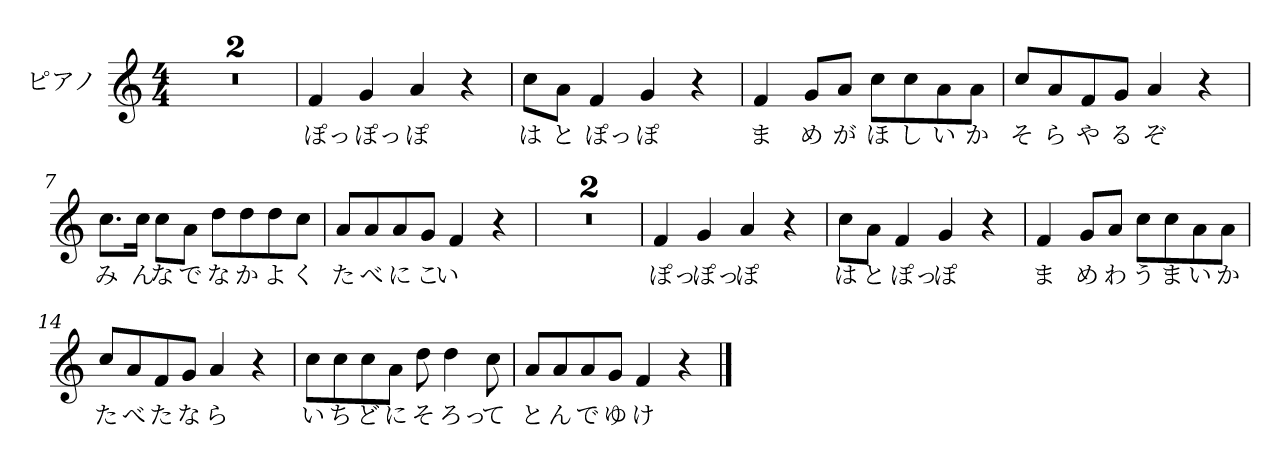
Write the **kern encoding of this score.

**kern	**text
*part1	*part1
*staff1	*staff1
*I"ピアノ	*
*clefG2	*
*k[]	*
*M4/4	*
*MM102	*
=1	=1
1r	.
=2	=2
1r	.
=3	=3
!	!LO:LY:b
4f/	ぽっ
!	!LO:LY:b
4g/	ぽっ
!	!LO:LY:b
4a/	ぽ
4r	.
=4	=4
!	!LO:LY:b
8cc\L	は
!	!LO:LY:b
8a\J	と
!	!LO:LY:b
4f/	ぽっ
!	!LO:LY:b
4g/	ぽ
4r	.
=5	=5
!	!LO:LY:b
4f/	ま
!	!LO:LY:b
8g/L	め
!	!LO:LY:b
8a/J	が
!	!LO:LY:b
8cc\L	ほ
!	!LO:LY:b
8cc\	し
!	!LO:LY:b
8a\	い
!	!LO:LY:b
8a\J	か
=6	=6
!	!LO:LY:b
8cc/L	そ
!	!LO:LY:b
8a/	ら
!	!LO:LY:b
8f/	や
!	!LO:LY:b
8g/J	る
!	!LO:LY:b
4a/	ぞ
4r	.
=7	=7
!	!LO:LY:b
8.cc\L	み
!	!LO:LY:b
16cc\Jk	ん
!	!LO:LY:b
8cc\L	な
!	!LO:LY:b
8a\J	で
!	!LO:LY:b
8dd\L	な
!	!LO:LY:b
8dd\	か
!	!LO:LY:b
8dd\	よ
!	!LO:LY:b
8cc\J	く
!!LO:LB:g=z
=8	=8
!	!LO:LY:b
8a/L	た
!	!LO:LY:b
8a/	べ
!	!LO:LY:b
8a/	に
!	!LO:LY:b
8g/J	こ
!	!LO:LY:b
4f/	い
4r	.
=9	=9
1r	.
=10	=10
1r	.
=11	=11
!	!LO:LY:b
4f/	ぽっ
!	!LO:LY:b
4g/	ぽっ
!	!LO:LY:b
4a/	ぽ
4r	.
=12	=12
!	!LO:LY:b
8cc\L	は
!	!LO:LY:b
8a\J	と
!	!LO:LY:b
4f/	ぽっ
!	!LO:LY:b
4g/	ぽ
4r	.
=13	=13
!	!LO:LY:b
4f/	ま
!	!LO:LY:b
8g/L	め
!	!LO:LY:b
8a/J	わ
!	!LO:LY:b
8cc\L	う
!	!LO:LY:b
8cc\	ま
!	!LO:LY:b
8a\	い
!	!LO:LY:b
8a\J	か
=14	=14
!	!LO:LY:b
8cc/L	た
!	!LO:LY:b
8a/	べ
!	!LO:LY:b
8f/	た
!	!LO:LY:b
8g/J	な
!	!LO:LY:b
4a/	ら
4r	.
!!LO:LB:g=z
=15	=15
!	!LO:LY:b
8cc\L	い
!	!LO:LY:b
8cc\	ち
!	!LO:LY:b
8cc\	ど
!	!LO:LY:b
8a\J	に
!	!LO:LY:b
8dd\	そ
!	!LO:LY:b
4dd\	ろっ
!	!LO:LY:b
8cc\	て
=16	=16
!	!LO:LY:b
8a/L	と
!	!LO:LY:b
8a/	ん
!	!LO:LY:b
8a/	で
!	!LO:LY:b
8g/J	ゆ
!	!LO:LY:b
4f/	け
4r	.
==	==
*-	*-
